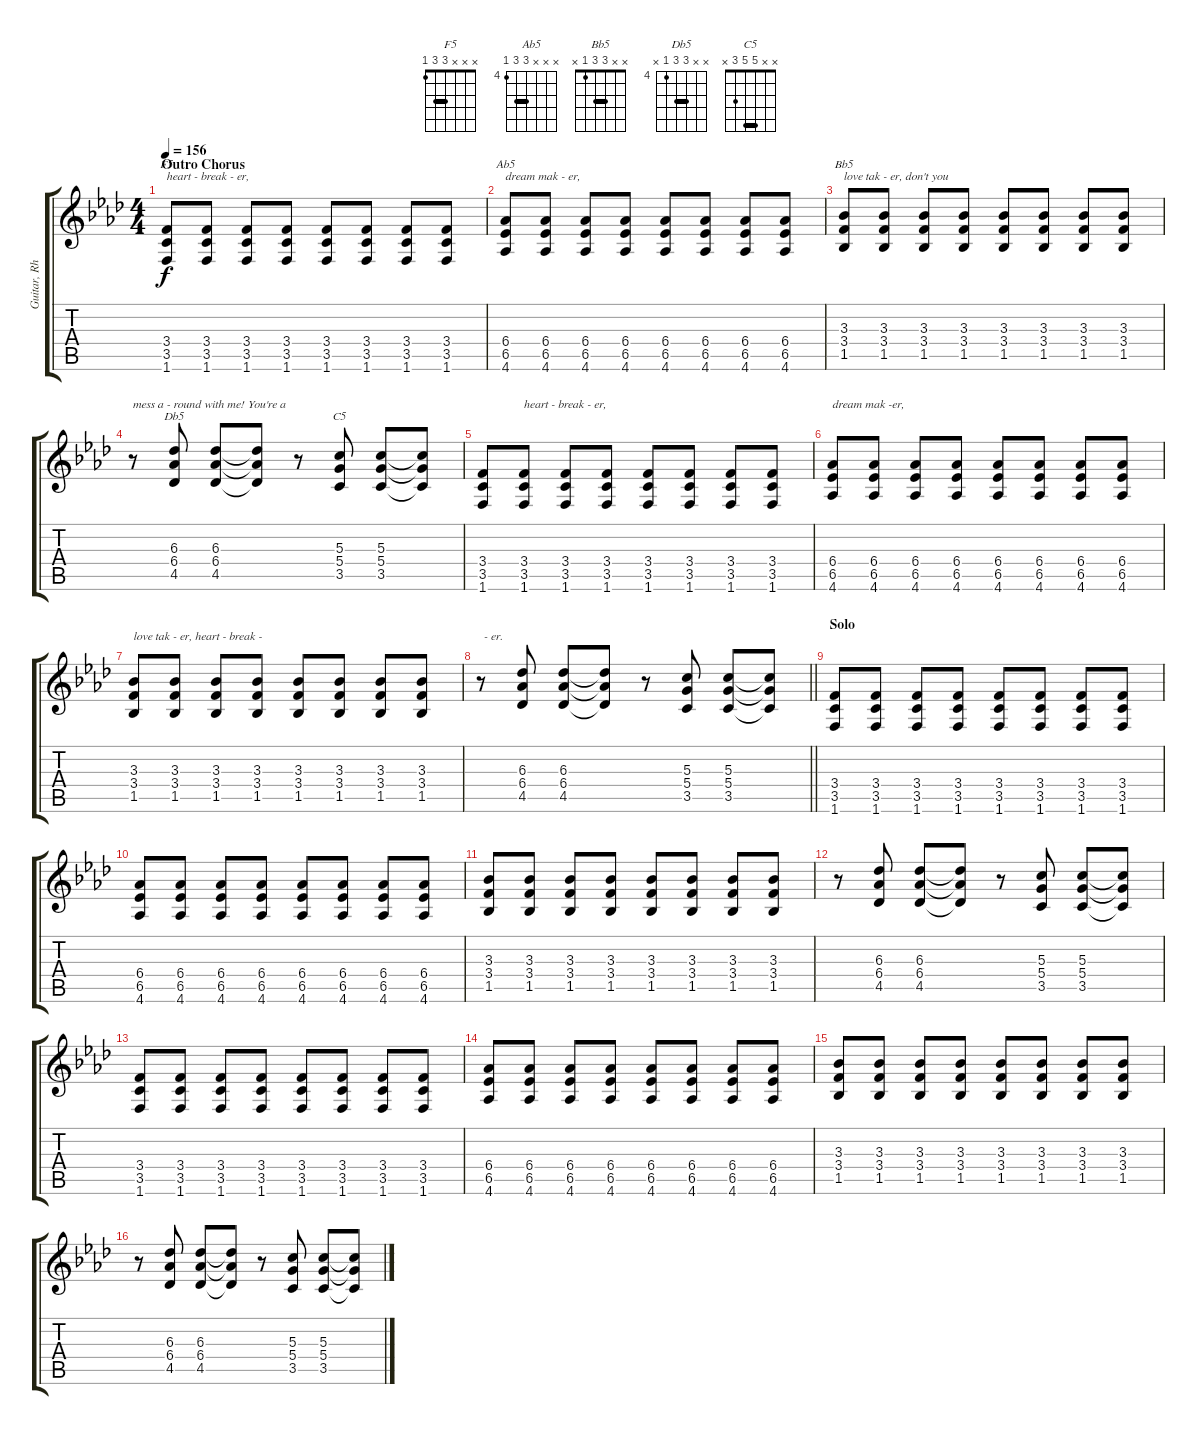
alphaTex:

\track ("Guitar, Rhythm" "Guitar, Rh") {instrument distortionguitar}
\staff {score tabs}
\tuning (E4 B3 G3 D3 A2 E2) {hide}
\chord ("F5" x x x 3 3 1) {barre 3}
\chord ("Ab5" x x x 6 6 4) {firstfret 4 barre 6}
\chord ("Bb5" x x 3 3 1 x) {barre 3}
\chord ("Db5" x x 6 6 4 x) {firstfret 4 barre 6}
\chord ("C5" x x 5 5 3 x) {barre 5}
\ts (4 4)
\section ("" "Outro Chorus")
\tempo 156
\clef g2
\ks ab
(3.4 3.5 1.6).8{ch "F5" txt "heart - break - er," dy f} (3.4 3.5 1.6).8 (3.4 3.5 1.6).8 (3.4 3.5 1.6).8 (3.4 3.5 1.6).8 (3.4 3.5 1.6).8 (3.4 3.5 1.6).8 (3.4 3.5 1.6).8 |
(6.4 6.5 4.6).8{ch "Ab5" txt "dream mak - er,"} (6.4 6.5 4.6).8 (6.4 6.5 4.6).8 (6.4 6.5 4.6).8 (6.4 6.5 4.6).8 (6.4 6.5 4.6).8 (6.4 6.5 4.6).8 (6.4 6.5 4.6).8 |
(3.3 3.4 1.5).8{ch "Bb5" txt "love tak - er, don't you"} (3.3 3.4 1.5).8 (3.3 3.4 1.5).8 (3.3 3.4 1.5).8 (3.3 3.4 1.5).8 (3.3 3.4 1.5).8 (3.3 3.4 1.5).8 (3.3 3.4 1.5).8 |
r.8{txt "mess a - round with me! You're a"} (6.3 6.4 4.5).8{ch "Db5"} (6.3 6.4 4.5).8 (6.3{t} 6.4{t} 4.5{t}).8 r.8 (5.3 5.4 3.5).8{ch "C5"} (5.3 5.4 3.5).8 (5.3{t} 5.4{t} 3.5{t}).8 |
(3.4 3.5 1.6).8 (3.4 3.5 1.6).8{txt "heart - break - er,"} (3.4 3.5 1.6).8 (3.4 3.5 1.6).8 (3.4 3.5 1.6).8 (3.4 3.5 1.6).8 (3.4 3.5 1.6).8 (3.4 3.5 1.6).8 |
(6.4 6.5 4.6).8{txt "dream mak -er,"} (6.4 6.5 4.6).8 (6.4 6.5 4.6).8 (6.4 6.5 4.6).8 (6.4 6.5 4.6).8 (6.4 6.5 4.6).8 (6.4 6.5 4.6).8 (6.4 6.5 4.6).8 |
(3.3 3.4 1.5).8{txt "love tak - er, heart - break -"} (3.3 3.4 1.5).8 (3.3 3.4 1.5).8 (3.3 3.4 1.5).8 (3.3 3.4 1.5).8 (3.3 3.4 1.5).8 (3.3 3.4 1.5).8 (3.3 3.4 1.5).8 |
\barLineRight lightlight
r.8{txt " - er."} (6.3 6.4 4.5).8 (6.3 6.4 4.5).8 (6.3{t} 6.4{t} 4.5{t}).8 r.8 (5.3 5.4 3.5).8 (5.3 5.4 3.5).8 (5.3{t} 5.4{t} 3.5{t}).8 |
\section ("" "Solo")
(3.4 3.5 1.6).8 (3.4 3.5 1.6).8 (3.4 3.5 1.6).8 (3.4 3.5 1.6).8 (3.4 3.5 1.6).8 (3.4 3.5 1.6).8 (3.4 3.5 1.6).8 (3.4 3.5 1.6).8 |
(6.4 6.5 4.6).8 (6.4 6.5 4.6).8 (6.4 6.5 4.6).8 (6.4 6.5 4.6).8 (6.4 6.5 4.6).8 (6.4 6.5 4.6).8 (6.4 6.5 4.6).8 (6.4 6.5 4.6).8 |
(3.3 3.4 1.5).8 (3.3 3.4 1.5).8 (3.3 3.4 1.5).8 (3.3 3.4 1.5).8 (3.3 3.4 1.5).8 (3.3 3.4 1.5).8 (3.3 3.4 1.5).8 (3.3 3.4 1.5).8 |
r.8 (6.3 6.4 4.5).8 (6.3 6.4 4.5).8 (6.3{t} 6.4{t} 4.5{t}).8 r.8 (5.3 5.4 3.5).8 (5.3 5.4 3.5).8 (5.3{t} 5.4{t} 3.5{t}).8 |
(3.4 3.5 1.6).8 (3.4 3.5 1.6).8 (3.4 3.5 1.6).8 (3.4 3.5 1.6).8 (3.4 3.5 1.6).8 (3.4 3.5 1.6).8 (3.4 3.5 1.6).8 (3.4 3.5 1.6).8 |
(6.4 6.5 4.6).8 (6.4 6.5 4.6).8 (6.4 6.5 4.6).8 (6.4 6.5 4.6).8 (6.4 6.5 4.6).8 (6.4 6.5 4.6).8 (6.4 6.5 4.6).8 (6.4 6.5 4.6).8 |
(3.3 3.4 1.5).8 (3.3 3.4 1.5).8 (3.3 3.4 1.5).8 (3.3 3.4 1.5).8 (3.3 3.4 1.5).8 (3.3 3.4 1.5).8 (3.3 3.4 1.5).8 (3.3 3.4 1.5).8 |
r.8 (6.3 6.4 4.5).8 (6.3 6.4 4.5).8 (6.3{t} 6.4{t} 4.5{t}).8 r.8 (5.3 5.4 3.5).8 (5.3 5.4 3.5).8 (5.3{t} 5.4{t} 3.5{t}).8
